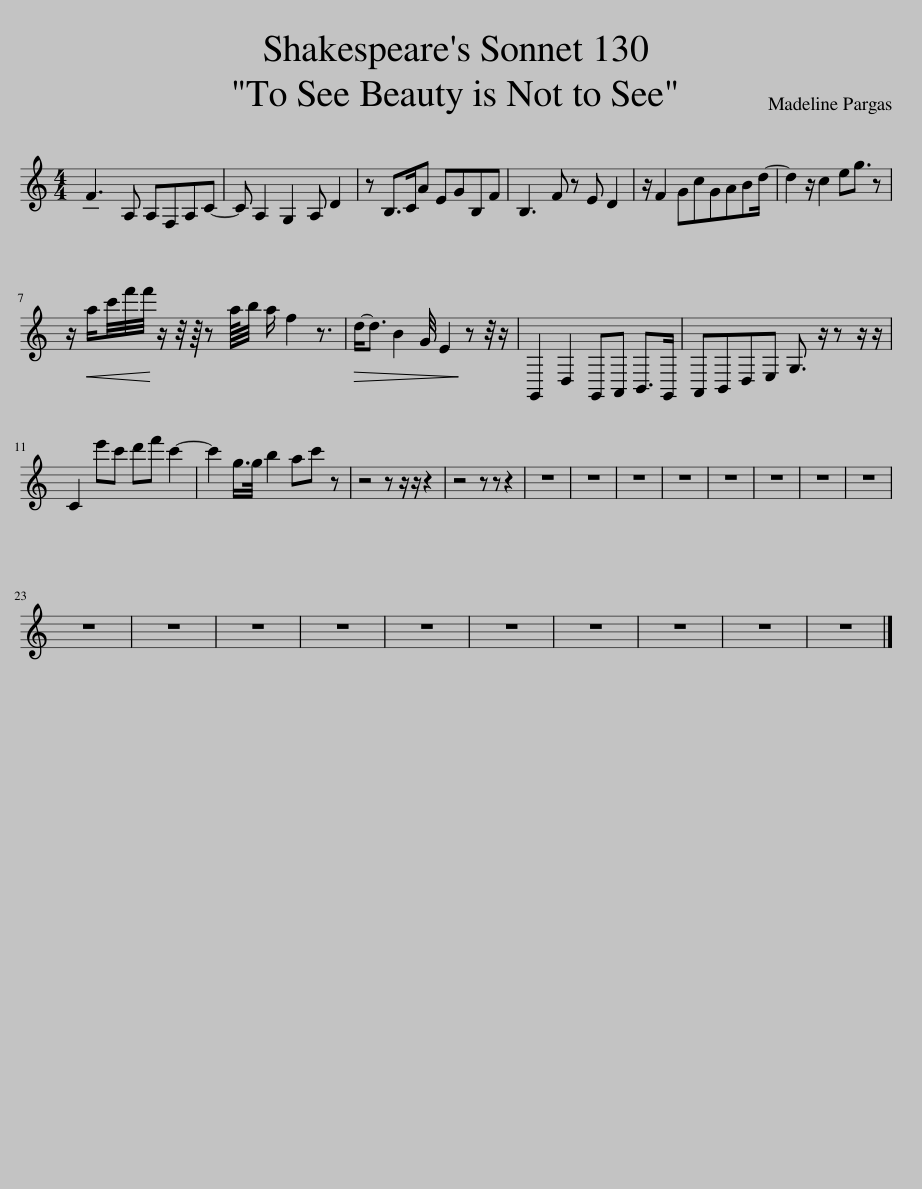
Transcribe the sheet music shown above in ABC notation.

X:1
L:1/8
M:4/4
I:linebreak $
K:C
V:1 treble
V:1
 C3 A, A,F,A,C- | C A,2 G,2 A, D2 | z B,>CA EGB,F | B,3 F z E D2 | z/ F2 GcGABd/- | %5
 d2 z/ c2 eg3/2 z |$ z/!<(! a/c'/4f'/4f'/4!<)! z/ z/4 z/8 z a/8b/4 a/ f2 z3/2 |!>(! d-<d B2 G/4 E2!>)! z z/4 z/ | G,,2 D,2 G,,A,, B,,>G,, | A,,B,,D,E, G,3/2 z/ z z/ z/ |$ %10
 C2 e'c' d'f' c'2- | c'2 g/>g/ b2 ac' z | z4 z z/ z/ z2 | z4 z z z2 | z8 | %15
 z8 | z8 | z8 | z8 | z8 | %20
 z8 | z8 |$ z8 | z8 | z8 | %25
 z8 | z8 | z8 | z8 | z8 | %30
 z8 | z8 |] %32
